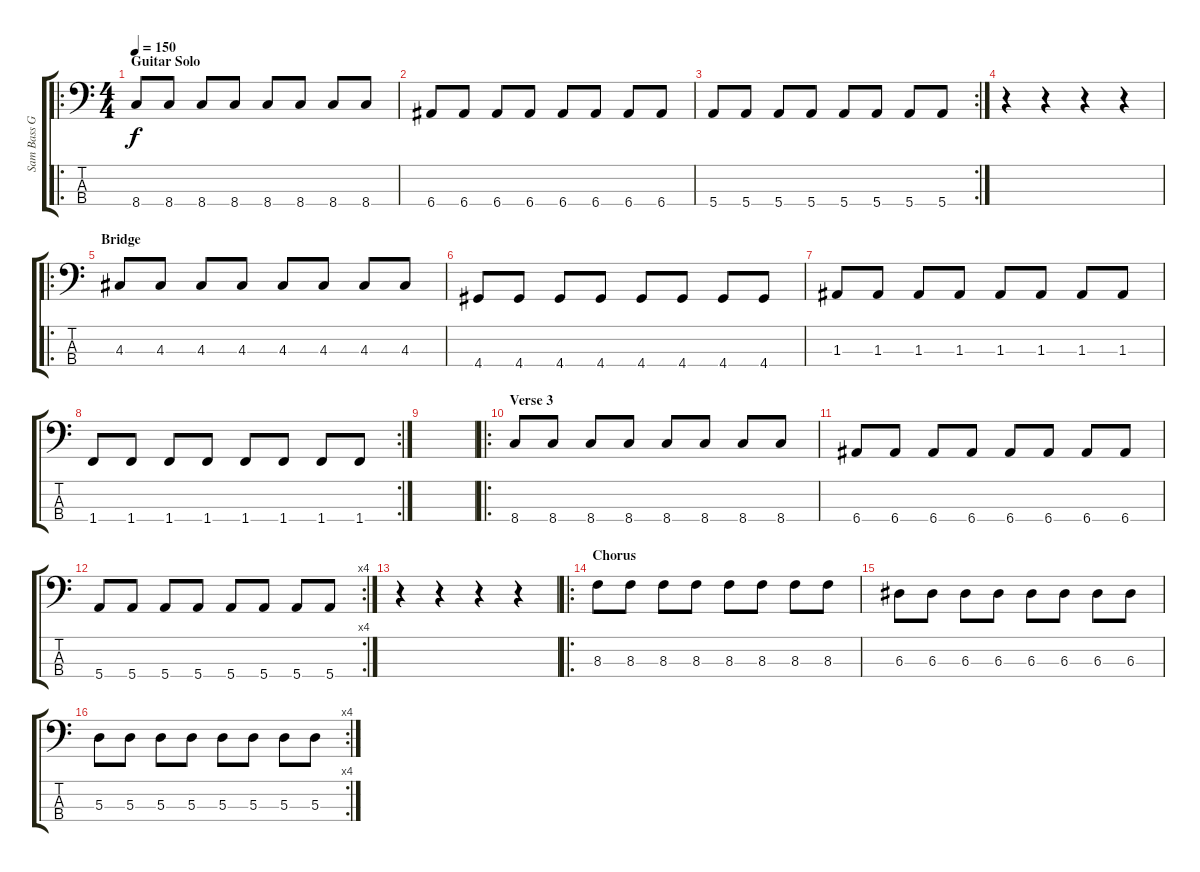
\track ("Sam Bass Guitar" "Sam Bass G") {instrument electricbasspick}
\staff {score tabs}
\tuning (G2 D2 A1 E1) {hide}
\ro
\ts (4 4)
\section ("" "Guitar Solo")
\tempo 150
\clef f4
\ks c
8.4.8{dy f} 8.4.8 8.4.8 8.4.8 8.4.8 8.4.8 8.4.8 8.4.8 |
6.4.8 6.4.8 6.4.8 6.4.8 6.4.8 6.4.8 6.4.8 6.4.8 |
\rc 2
5.4.8 5.4.8 5.4.8 5.4.8 5.4.8 5.4.8 5.4.8 5.4.8 |
r.4 r.4 r.4 r.4 |
\ro
\section ("" "Bridge")
4.3.8 4.3.8 4.3.8 4.3.8 4.3.8 4.3.8 4.3.8 4.3.8 |
4.4.8 4.4.8 4.4.8 4.4.8 4.4.8 4.4.8 4.4.8 4.4.8 |
1.3.8 1.3.8 1.3.8 1.3.8 1.3.8 1.3.8 1.3.8 1.3.8 |
\rc 2
1.4.8 1.4.8 1.4.8 1.4.8 1.4.8 1.4.8 1.4.8 1.4.8 |
|
\ro
\section ("" "Verse 3")
8.4.8 8.4.8 8.4.8 8.4.8 8.4.8 8.4.8 8.4.8 8.4.8 |
6.4.8 6.4.8 6.4.8 6.4.8 6.4.8 6.4.8 6.4.8 6.4.8 |
\rc 4
5.4.8 5.4.8 5.4.8 5.4.8 5.4.8 5.4.8 5.4.8 5.4.8 |
r.4 r.4 r.4 r.4 |
\ro
\section ("" "Chorus")
8.3.8 8.3.8 8.3.8 8.3.8 8.3.8 8.3.8 8.3.8 8.3.8 |
6.3.8 6.3.8 6.3.8 6.3.8 6.3.8 6.3.8 6.3.8 6.3.8 |
\rc 4
5.3.8 5.3.8 5.3.8 5.3.8 5.3.8 5.3.8 5.3.8 5.3.8
